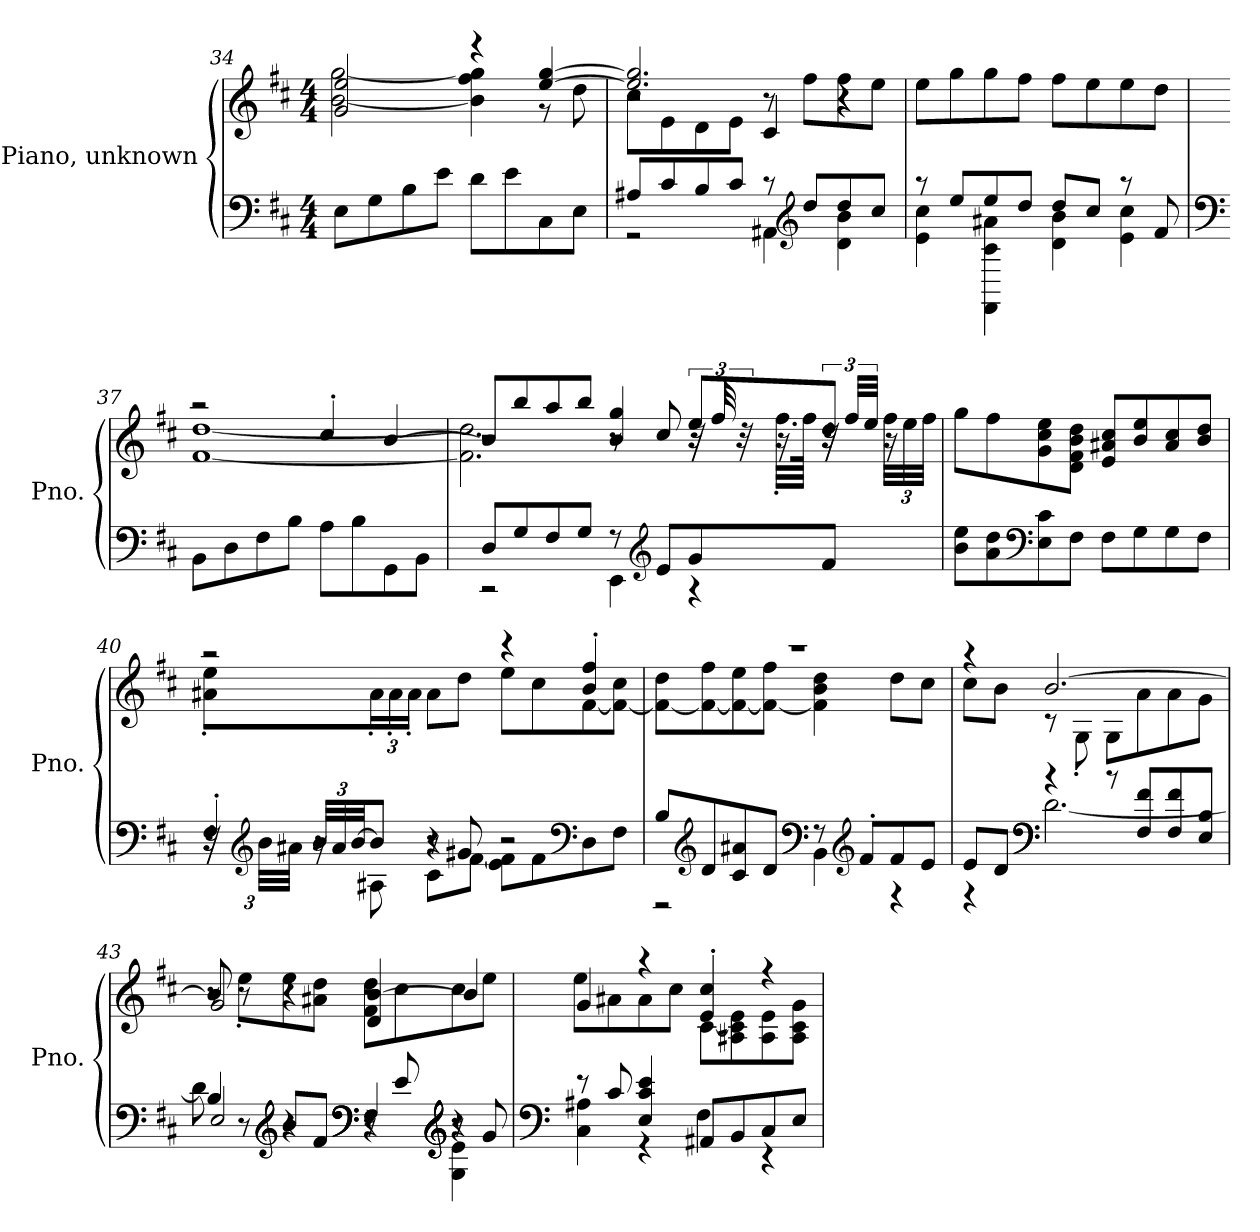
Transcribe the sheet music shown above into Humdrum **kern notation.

**kern	**kern
*part1	*part1
*staff2	*staff1
*I"Piano, unknown	*
*I'Pno.	*
!!LO:LB:g=z
*clefF4	*clefG2
*k[f#c#]	*k[f#c#]
*M4/4	*M4/4
=34	=34
*	*^
8E\L	2g/ 2ee/	[2b\ [2gg\
8G\	.	.
8B\	.	.
8e\J	.	.
8d\L	4r	4b\] 4ff#\ 4gg\]
8e\	.	.
8C#\	[4ee/ [4gg/	8r
8E\J	.	8dd\
=35	=35	=35
*^	*	*^
8A#X/L	2r	2.ee/] 2.gg/]	8cc#\L	2r
8c#/	.	.	8e\	.
8B/	.	.	8d\	.
8c#/J	.	.	8e\J	.
8r	4AA#X\	.	8r	4c#/
*clefG2	*	*	*	*
8dd/L	.	.	8ff#\L	.
8dd/	4d\ 4b\	4r	8ff#\	4r
8cc#/J	.	.	8ee\J	.
*	*	*v	*v	*v
=36	=36	=36
8r	4e\ 4cc#\	8ee\L
8ee/L	.	8gg\
8ee/	4FF#\ 4c#\ 4a#X\	8gg\
8dd/J	.	8ff#\J
8dd/L	4d\ 4b\	8ff#\L
8cc#/J	.	8ee\
8r	4e\ 4cc#\	8ee\
8f#/	.	8dd\J
*v	*v	*
=37	=37
*clefF4	*
*	*^
8BB\L	2r	[1f# [1dd
8D\	.	.
8F#\	.	.
8B\J	.	.
8A\L	4cc#'/	.
8B\	.	.
8GG\	[4b/	.
8BB\J	.	.
!!LO:LB:g=z
=38	=38	=38
*^	*	*^
8D/L	2r	8b/L]	2.f#\] 2.dd\]	2r
8G/	.	8bb/	.	.
8F#/	.	8aa/	.	.
8G/J	.	8bb/J	.	.
8r	4EE\	8r	.	4b/ 4gg/
*clefG2	*	*	*	*
8e/L	.	8cc#/	.	.
8g/	4r	48r	16r	8ee/L
.	.	48ff#/	.	.
.	.	48r	.	.
.	.	16r	32.ff#'\LLL	.
.	.	.	64ff#\JJJk	.
8f#/J	.	48r	16r	8dd/J
.	.	48ff#/LLL	.	.
.	.	48ee/JJJ	.	.
*	*	*	*Xbrackettup	*
.	.	16r	48ff#\LLL	.
.	.	.	48ee\	.
.	.	.	48ff#\JJJ	.
*v	*v	*	*	*
*	*v	*v	*v
=39	=39
8b\ 8ee\L	8gg\L
8a\ 8dd\	8ff#\
*clefF4	*
8E\ 8c#\	8g\ 8cc#\ 8ee\
8F#\J	8d\ 8f#\ 8b\ 8dd\J
8F#\L	8e/ 8a#X/ 8cc#/L
8G\	8b/ 8ee/
8G\	8a#/ 8cc#/
8F#\J	8b/ 8dd/J
!!LO:LB:g=z
=40	=40
*^	*^
*	*^	*	*
16r	48r	4F#'/	2r	8a#X\' 8ee\'L
*clefG2	*	*	*	*
.	48b\LLL	.	.	.
.	48a#X\JJJ	.	.	.
*Xbrackettup	*	*	*	*
48b/LLL	16r	.	.	.
48a#/	.	.	.	.
[48b/JJ	.	.	.	.
8b/J]	8A#X\	.	.	24a#'\L
.	.	.	.	24a#'\
.	.	.	.	24a#'\JJ
8r	8c#\L	4r	.	8a#\L
8g#X/	[8f#\J	.	.	8dd\J
2r	8e\ 8f#\]L	2r	4r	8ee\L
.	8f#\	.	.	8cc#\
*clefF4	*	*	*	*
.	8D\	.	4b/' 4ff#/'	[8f#\
.	8F#\J	.	.	8f#\_ 8cc#\J
*	*v	*v	*	*
=41	=41	=41	=41
8B/L	2r	1r	8f#\_ 8dd\L
*clefG2	*	*	*
8d/	.	.	8f#\_ 8ff#\
8c#/ 8a#X/	.	.	8f#\_ 8ee\
8d/J	.	.	8f#\_ 8ff#\J
*clefF4	*	*	*
8r	4BB\	.	4f#\] 4b\ 4dd\
*clefG2	*	*	*
8f#'/L	.	.	.
8f#/	4r	.	8dd\L
8e/J	.	.	8cc#\J
!!LO:LB:g=z	!!
=42	=42	=42	=42
8e/L	4r	4r	8cc#\L
8d/J	.	.	8b\J
*clefF4	*	*	*
4r	[2.d\	[2.b/	8r
.	.	.	8G'\
8r	.	.	8G\L
8F#/ 8f#/L	.	.	8a\
8F#/ 8f#/	.	.	8a\
8E/ 8B/J	.	.	8g\J
=43	=43	=43	=43
*	*^	*	*^
4B/	8d\]	2E/	8b/]	8r	2g/
.	8r	.	8r	8ee'\L	.
*clefG2	*	*	*	*	*
8b/L	4r	.	4r	8ee\	.
8f#/J	.	.	.	8a#X\ 8dd\J	.
*clefF4	*	*	*	*	*
8r	4r	4F#/	2r	8f#\ 8dd\L	4d/ [4b/
8e/	.	.	.	8cc#\	.
*clefG2	*	*	*	*	*
8r	4G\ 4e\	4r	.	8cc#\	4b/]
8g/	.	.	.	8ee\J	.
*v	*v	*v	*	*	*
*	*v	*v	*v
=44	=44
*clefF4	*
*^	*^
8r	4C#\ 4A#X\	4g/	8ee\L
8c#/	.	.	8a#X\
4E/ 4c#/ 4e/	4r	4r	8a#\
.	.	.	8cc#\J
8AA#X/L	4F#\	4e/' 4cc#/'	[8c#\L
8BB/	.	.	8A#X\ 8c#\] 8e\
8C#/	4r	4r	8A#\ 8e\
8E/J	.	.	8A#\ 8c#\ 8g\J
*v	*v	*	*
*	*v	*v
=	=
*-	*-
